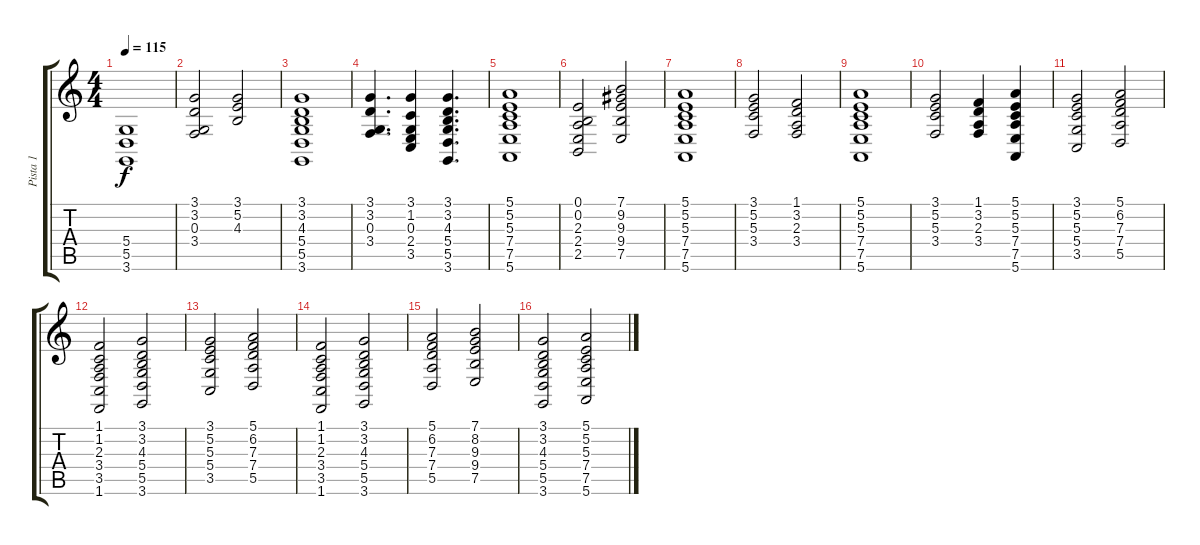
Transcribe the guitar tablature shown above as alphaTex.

\track ("Pista 1" "Pista 1") {instrument churchorgan}
\staff {score tabs}
\tuning (E4 B3 G3 D3 A2 E2) {hide}
\ts (4 4)
\tempo 115
\clef g2
\ks c
(5.4 5.5 3.6).1{dy f} |
(3.1 3.2 0.3 3.4).2 (3.1 5.2 4.3).2 |
(3.1 3.2 4.3 5.4 5.5 3.6).1 |
(3.1 3.2 0.3 3.4).4{d} (3.1 1.2 0.3 2.4 3.5).4 (3.1 3.2 4.3 5.4 5.5 3.6).4{d} |
(5.1 5.2 5.3 7.4 7.5 5.6).1 |
(0.1 0.2 2.3 2.4 2.5).2 (7.1 9.2 9.3 9.4 7.5).2 |
(5.1 5.2 5.3 7.4 7.5 5.6).1 |
(3.1 5.2 5.3 3.4).2 (1.1 3.2 2.3 3.4).2 |
(5.1 5.2 5.3 7.4 7.5 5.6).1 |
(3.1 5.2 5.3 3.4).2 (1.1 3.2 2.3 3.4).4 (5.1 5.2 5.3 7.4 7.5 5.6).4 |
(3.1 5.2 5.3 5.4 3.5).2 (5.1 6.2 7.3 7.4 5.5).2 |
(1.1 1.2 2.3 3.4 3.5 1.6).2 (3.1 3.2 4.3 5.4 5.5 3.6).2 |
(3.1 5.2 5.3 5.4 3.5).2 (5.1 6.2 7.3 7.4 5.5).2 |
(1.1 1.2 2.3 3.4 3.5 1.6).2 (3.1 3.2 4.3 5.4 5.5 3.6).2 |
(5.1 6.2 7.3 7.4 5.5).2 (7.1 8.2 9.3 9.4 7.5).2 |
(3.1 3.2 4.3 5.4 5.5 3.6).2 (5.1 5.2 5.3 7.4 7.5 5.6).2
